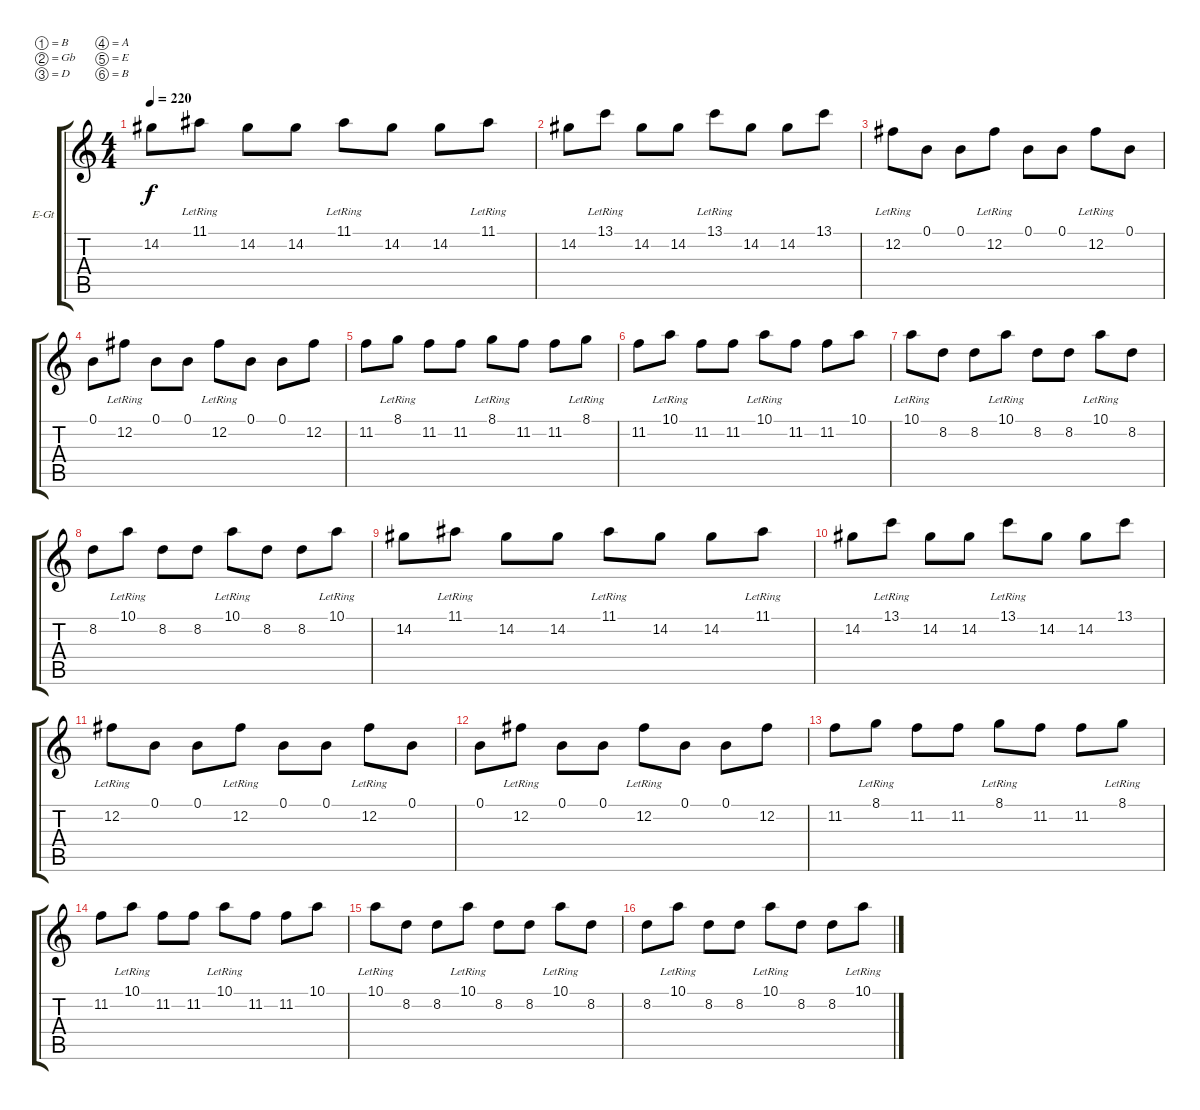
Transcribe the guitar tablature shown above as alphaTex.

\bracketExtendMode groupsimilarinstruments
\firstSystemTrackNameOrientation horizontal
\otherSystemsTrackNameOrientation horizontal
\track ("Lead Guitar" "E-Gt") {instrument distortionguitar}
\staff {score tabs}
\tuning (B3 Gb3 D3 A2 E2 B1)
\ts (4 4)
\tempo 220
\clef g2
\scale
0.382857
\ks c
14.2.8{dy f} 11.1{lr}.8 14.2.8 14.2.8 11.1{lr}.8 14.2.8 14.2.8 11.1{lr}.8 |
\scale
0.308571 14.2.8 13.1{lr}.8 14.2.8 14.2.8 13.1{lr}.8 14.2.8 14.2.8 13.1.8 |
\scale
0.308571 12.2{lr}.8 0.1.8 0.1.8 12.2{lr}.8 0.1.8 0.1.8 12.2{lr}.8 0.1.8 |
\scale
0.38343 0.1.8 12.2{lr}.8 0.1.8 0.1.8 12.2{lr}.8 0.1.8 0.1.8 12.2.8 |
\scale
0.308285 11.2.8 8.1{lr}.8 11.2.8 11.2.8 8.1{lr}.8 11.2.8 11.2.8 8.1{lr}.8 |
\scale
0.308285 11.2.8 10.1{lr}.8 11.2.8 11.2.8 10.1{lr}.8 11.2.8 11.2.8 10.1.8 |
\scale
0.307102 10.1{lr}.8 8.2.8 8.2.8 10.1{lr}.8 8.2.8 8.2.8 10.1{lr}.8 8.2.8 |
\scale
0.307102 8.2.8 10.1{lr}.8 8.2.8 8.2.8 10.1{lr}.8 8.2.8 8.2.8 10.1{lr}.8 |
\scale
0.385797 14.2.8 11.1{lr}.8 14.2.8 14.2.8 11.1{lr}.8 14.2.8 14.2.8 11.1{lr}.8 |
\scale
0.309751 14.2.8 13.1{lr}.8 14.2.8 14.2.8 13.1{lr}.8 14.2.8 14.2.8 13.1.8 |
\scale
0.309751 12.2{lr}.8 0.1.8 0.1.8 12.2{lr}.8 0.1.8 0.1.8 12.2{lr}.8 0.1.8 |
\scale
0.380497 0.1.8 12.2{lr}.8 0.1.8 0.1.8 12.2{lr}.8 0.1.8 0.1.8 12.2.8 |
\scale
0.333333 11.2.8 8.1{lr}.8 11.2.8 11.2.8 8.1{lr}.8 11.2.8 11.2.8 8.1{lr}.8 |
\scale
0.333333 11.2.8 10.1{lr}.8 11.2.8 11.2.8 10.1{lr}.8 11.2.8 11.2.8 10.1.8 |
\scale
0.333333 10.1{lr}.8 8.2.8 8.2.8 10.1{lr}.8 8.2.8 8.2.8 10.1{lr}.8 8.2.8 |
\scale
0.305927 8.2.8 10.1{lr}.8 8.2.8 8.2.8 10.1{lr}.8 8.2.8 8.2.8 10.1{lr}.8
